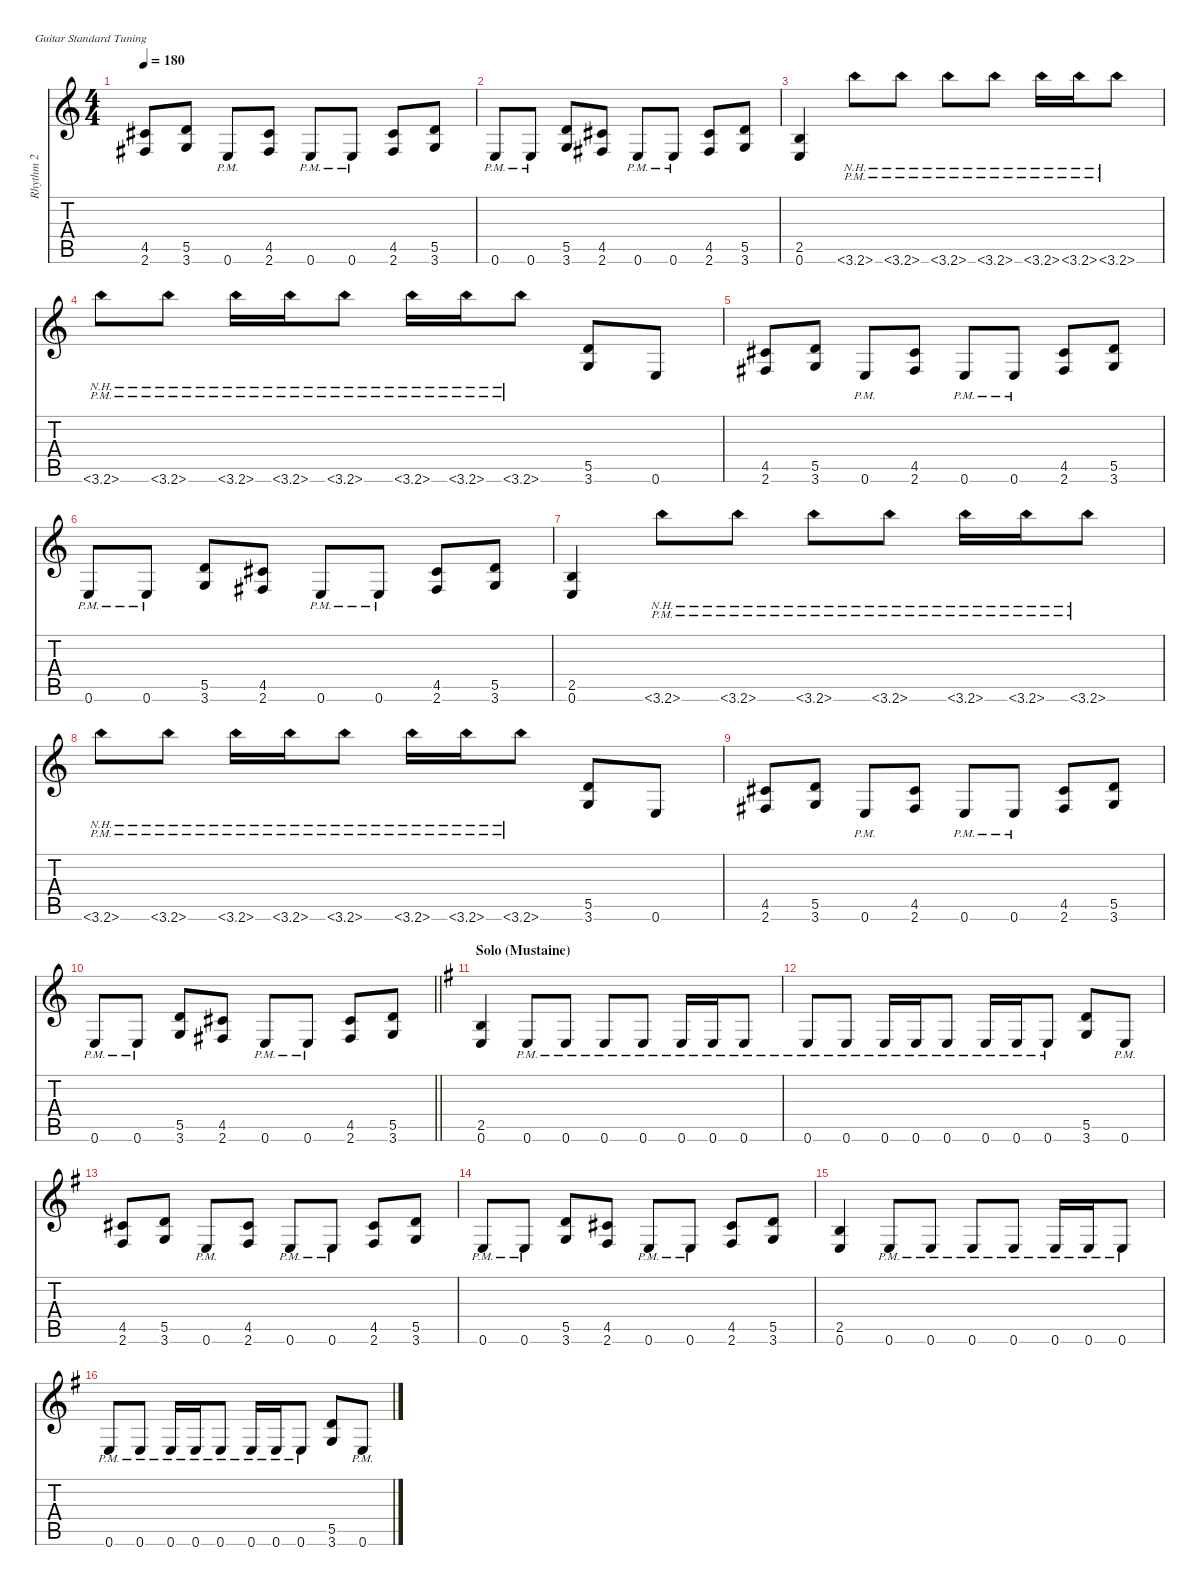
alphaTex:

\defaultSystemsLayout 4
\hideDynamics
\bracketExtendMode nobrackets
\firstSystemTrackNameMode fullname
\otherSystemsTrackNameOrientation horizontal
\track ("Rhythm 2" "dist.guit.") {defaultSystemsLayout 4 instrument distortionguitar}
\staff {score tabs}
\tuning (E4 B3 G3 D3 A2 E2)
\ts (4 4)
\tempo 180
\clef g2
\ks c
(4.5{acc #} 2.6{acc #}).8{dy f beam Up} (5.5 3.6).8{beam Up} 0.6{pm}.8{beam Up} (4.5{acc #} 2.6{acc #}).8{beam Up} 0.6{pm}.8{beam Up} 0.6{pm}.8{beam Up} (4.5{acc #} 2.6{acc #}).8{beam Up} (5.5 3.6).8{beam Up} |
0.6{pm}.8{beam Up} 0.6{pm}.8{beam Up} (5.5 3.6).8{beam Up} (4.5{acc #} 2.6{acc #}).8{beam Up} 0.6{pm}.8{beam Up} 0.6{pm}.8{beam Up} (4.5{acc #} 2.6{acc #}).8{beam Up} (5.5 3.6).8{beam Up} |
(2.5 0.6).4{beam Up} 3.6{nh pm}.8{beam Down} 3.6{nh pm}.8{beam Down} 3.6{nh pm}.8{beam Down} 3.6{nh pm}.8{beam Down} 3.6{nh pm}.16{beam Down} 3.6{nh pm}.16{beam Down} 3.6{nh pm}.8{beam Down} |
3.6{nh pm}.8{beam Down} 3.6{nh pm}.8{beam Down} 3.6{nh pm}.16{beam Down} 3.6{nh pm}.16{beam Down} 3.6{nh pm}.8{beam Down} 3.6{nh pm}.16{beam Down} 3.6{nh pm}.16{beam Down} 3.6{nh pm}.8{beam Down} (5.5 3.6).8{beam Up} 0.6.8{beam Up} |
(4.5{acc #} 2.6{acc #}).8{beam Up} (5.5 3.6).8{beam Up} 0.6{pm}.8{beam Up} (4.5{acc #} 2.6{acc #}).8{beam Up} 0.6{pm}.8{beam Up} 0.6{pm}.8{beam Up} (4.5{acc #} 2.6{acc #}).8{beam Up} (5.5 3.6).8{beam Up} |
0.6{pm}.8{beam Up} 0.6{pm}.8{beam Up} (5.5 3.6).8{beam Up} (4.5{acc #} 2.6{acc #}).8{beam Up} 0.6{pm}.8{beam Up} 0.6{pm}.8{beam Up} (4.5{acc #} 2.6{acc #}).8{beam Up} (5.5 3.6).8{beam Up} |
(2.5 0.6).4{beam Up} 3.6{nh pm}.8{beam Down} 3.6{nh pm}.8{beam Down} 3.6{nh pm}.8{beam Down} 3.6{nh pm}.8{beam Down} 3.6{nh pm}.16{beam Down} 3.6{nh pm}.16{beam Down} 3.6{nh pm}.8{beam Down} |
3.6{nh pm}.8{beam Down} 3.6{nh pm}.8{beam Down} 3.6{nh pm}.16{beam Down} 3.6{nh pm}.16{beam Down} 3.6{nh pm}.8{beam Down} 3.6{nh pm}.16{beam Down} 3.6{nh pm}.16{beam Down} 3.6{nh pm}.8{beam Down} (5.5 3.6).8{beam Up} 0.6.8{beam Up} |
(4.5{acc #} 2.6{acc #}).8{beam Up} (5.5 3.6).8{beam Up} 0.6{pm}.8{beam Up} (4.5{acc #} 2.6{acc #}).8{beam Up} 0.6{pm}.8{beam Up} 0.6{pm}.8{beam Up} (4.5{acc #} 2.6{acc #}).8{beam Up} (5.5 3.6).8{beam Up} |
\barLineRight lightlight
0.6{pm}.8{beam Up} 0.6{pm}.8{beam Up} (5.5 3.6).8{beam Up} (4.5{acc #} 2.6{acc #}).8{beam Up} 0.6{pm}.8{beam Up} 0.6{pm}.8{beam Up} (4.5{acc #} 2.6{acc #}).8{beam Up} (5.5 3.6).8{beam Up} |
\section ("" "Solo (Mustaine)")
\ks g
(2.5{acc forcenatural} 0.6{acc forcenatural}).4{beam Up} 0.6{pm acc forcenatural}.8{beam Up} 0.6{pm acc forcenatural}.8{beam Up} 0.6{pm acc forcenatural}.8{beam Up} 0.6{pm acc forcenatural}.8{beam Up} 0.6{pm acc forcenatural}.16{beam Up} 0.6{pm acc forcenatural}.16{beam Up} 0.6{pm acc forcenatural}.8{beam Up} |
0.6{pm acc forcenatural}.8{beam Up} 0.6{pm acc forcenatural}.8{beam Up} 0.6{pm acc forcenatural}.16{beam Up} 0.6{pm acc forcenatural}.16{beam Up} 0.6{pm acc forcenatural}.8{beam Up} 0.6{pm acc forcenatural}.16{beam Up} 0.6{pm acc forcenatural}.16{beam Up} 0.6{pm acc forcenatural}.8{beam Up} (5.5{acc forcenatural} 3.6{acc forcenatural}).8{beam Up} 0.6{pm acc forcenatural}.8{beam Up} |
(4.5{acc #} 2.6{acc #}).8{beam Up} (5.5{acc forcenatural} 3.6{acc forcenatural}).8{beam Up} 0.6{pm acc forcenatural}.8{beam Up} (4.5{acc #} 2.6{acc #}).8{beam Up} 0.6{pm acc forcenatural}.8{beam Up} 0.6{pm acc forcenatural}.8{beam Up} (4.5{acc #} 2.6{acc #}).8{beam Up} (5.5{acc forcenatural} 3.6{acc forcenatural}).8{beam Up} |
0.6{pm acc forcenatural}.8{beam Up} 0.6{pm acc forcenatural}.8{beam Up} (5.5{acc forcenatural} 3.6{acc forcenatural}).8{beam Up} (4.5{acc #} 2.6{acc #}).8{beam Up} 0.6{pm acc forcenatural}.8{beam Up} 0.6{pm acc forcenatural}.8{beam Up} (4.5{acc #} 2.6{acc #}).8{beam Up} (5.5{acc forcenatural} 3.6{acc forcenatural}).8{beam Up} |
(2.5{acc forcenatural} 0.6{acc forcenatural}).4{beam Up} 0.6{pm acc forcenatural}.8{beam Up} 0.6{pm acc forcenatural}.8{beam Up} 0.6{pm acc forcenatural}.8{beam Up} 0.6{pm acc forcenatural}.8{beam Up} 0.6{pm acc forcenatural}.16{beam Up} 0.6{pm acc forcenatural}.16{beam Up} 0.6{pm acc forcenatural}.8{beam Up} |
0.6{pm acc forcenatural}.8{beam Up} 0.6{pm acc forcenatural}.8{beam Up} 0.6{pm acc forcenatural}.16{beam Up} 0.6{pm acc forcenatural}.16{beam Up} 0.6{pm acc forcenatural}.8{beam Up} 0.6{pm acc forcenatural}.16{beam Up} 0.6{pm acc forcenatural}.16{beam Up} 0.6{pm acc forcenatural}.8{beam Up} (5.5{acc forcenatural} 3.6{acc forcenatural}).8{beam Up} 0.6{pm acc forcenatural}.8{beam Up}
